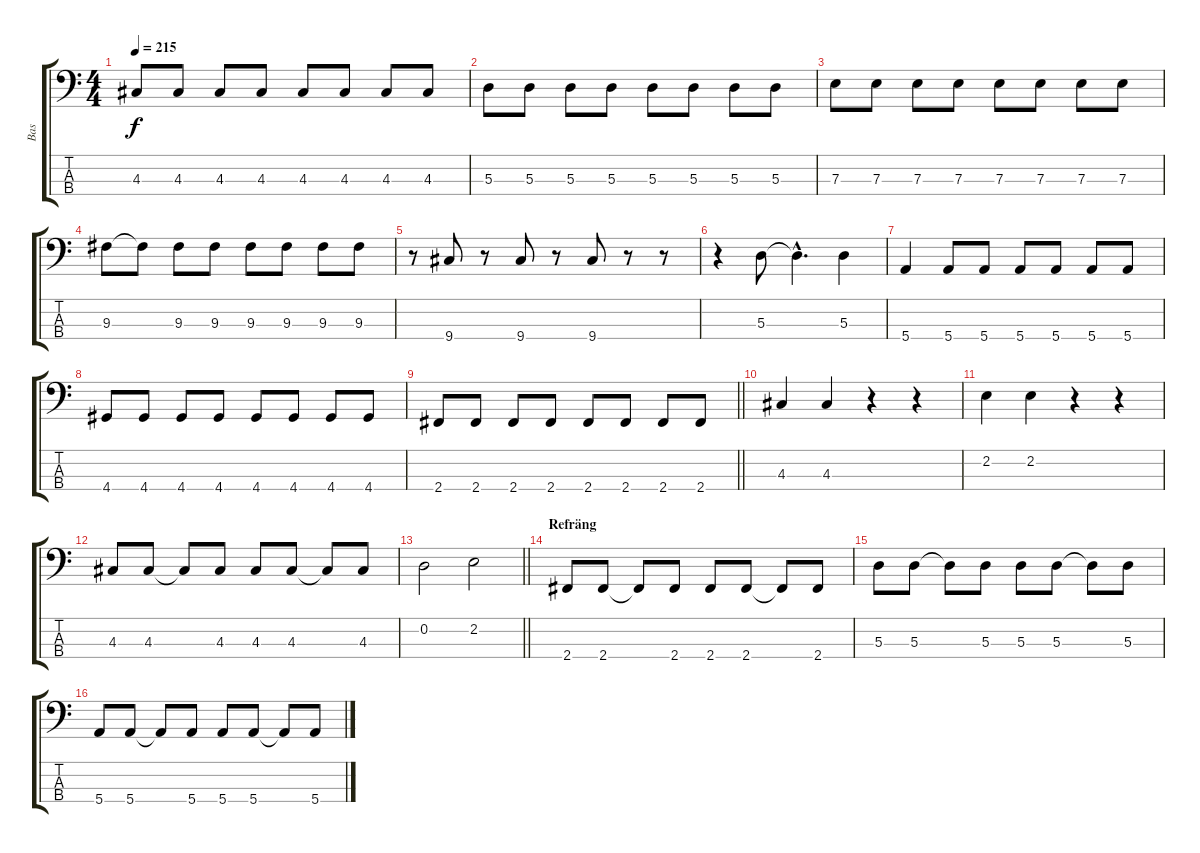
\track ("Bas" "Bas") {instrument electricbasspick}
\staff {score tabs}
\tuning (G2 D2 A1 E1) {hide}
\ts (4 4)
\tempo 215
\clef f4
\ks c
4.3.8{dy f} 4.3.8 4.3.8 4.3.8 4.3.8 4.3.8 4.3.8 4.3.8 |
5.3.8 5.3.8 5.3.8 5.3.8 5.3.8 5.3.8 5.3.8 5.3.8 |
7.3.8 7.3.8 7.3.8 7.3.8 7.3.8 7.3.8 7.3.8 7.3.8 |
9.3.8 9.3{t}.8 9.3.8 9.3.8 9.3.8 9.3.8 9.3.8 9.3.8 |
r.8 9.4.8 r.8 9.4.8 r.8 9.4.8 r.8 r.8 |
r.4 5.3.8 5.3{hac t}.4{d} 5.3.4 |
5.4.4 5.4.8 5.4.8 5.4.8 5.4.8 5.4.8 5.4.8 |
4.4.8 4.4.8 4.4.8 4.4.8 4.4.8 4.4.8 4.4.8 4.4.8 |
\barLineRight lightlight
2.4.8 2.4.8 2.4.8 2.4.8 2.4.8 2.4.8 2.4.8 2.4.8 |
4.3.4 4.3.4 r.4 r.4 |
2.2.4 2.2.4 r.4 r.4 |
4.3.8 4.3.8 4.3{t}.8 4.3.8 4.3.8 4.3.8 4.3{t}.8 4.3.8 |
\barLineRight lightlight
0.2.2 2.2.2 |
\section ("" "Refräng")
2.4.8 2.4.8 2.4{t}.8 2.4.8 2.4.8 2.4.8 2.4{t}.8 2.4.8 |
5.3.8 5.3.8 5.3{t}.8 5.3.8 5.3.8 5.3.8 5.3{t}.8 5.3.8 |
5.4.8 5.4.8 5.4{t}.8 5.4.8 5.4.8 5.4.8 5.4{t}.8 5.4.8
